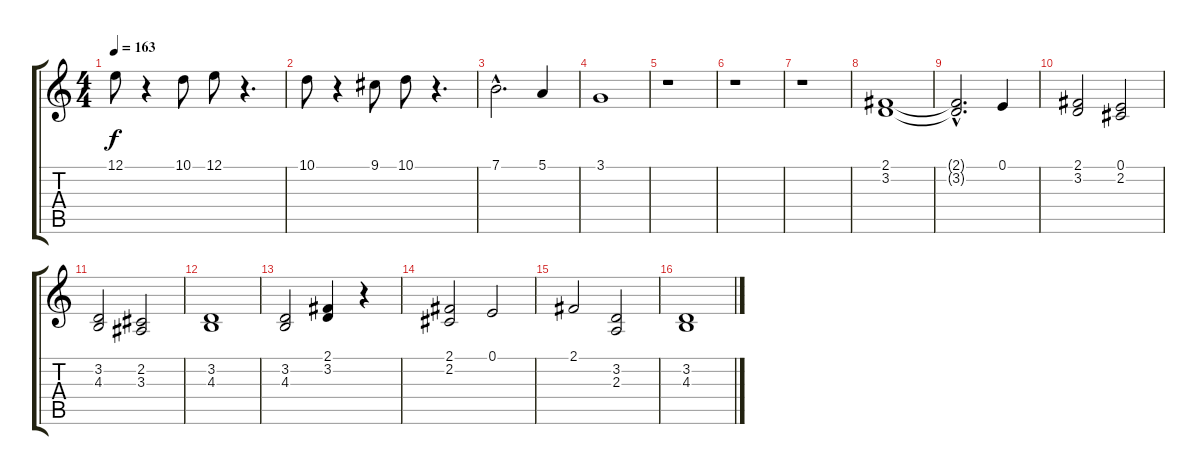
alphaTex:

\track "" {instrument stringensemble1}
\staff {score tabs}
\tuning (E4 B3 G3 D3 A2 E2) {hide}
\ts (4 4)
\tempo 163
\clef g2
\ks c
12.1.8{dy f} r.4 10.1.8 12.1.8 r.4{d} |
10.1.8 r.4 9.1.8 10.1.8 r.4{d} |
7.1{hac}.2{d} 5.1.4 |
3.1.1 |
r.1 |
r.1 |
r.1 |
(2.1 3.2).1 |
(2.1{t} 3.2{hac t}).2{d} 0.1.4 |
(2.1 3.2).2 (0.1 2.2).2 |
(3.2 4.3).2 (2.2 3.3).2 |
(3.2 4.3).1 |
(3.2 4.3).2 (2.1 3.2).4 r.4 |
(2.1 2.2).2 0.1.2 |
2.1.2 (3.2 2.3).2 |
(3.2 4.3).1
